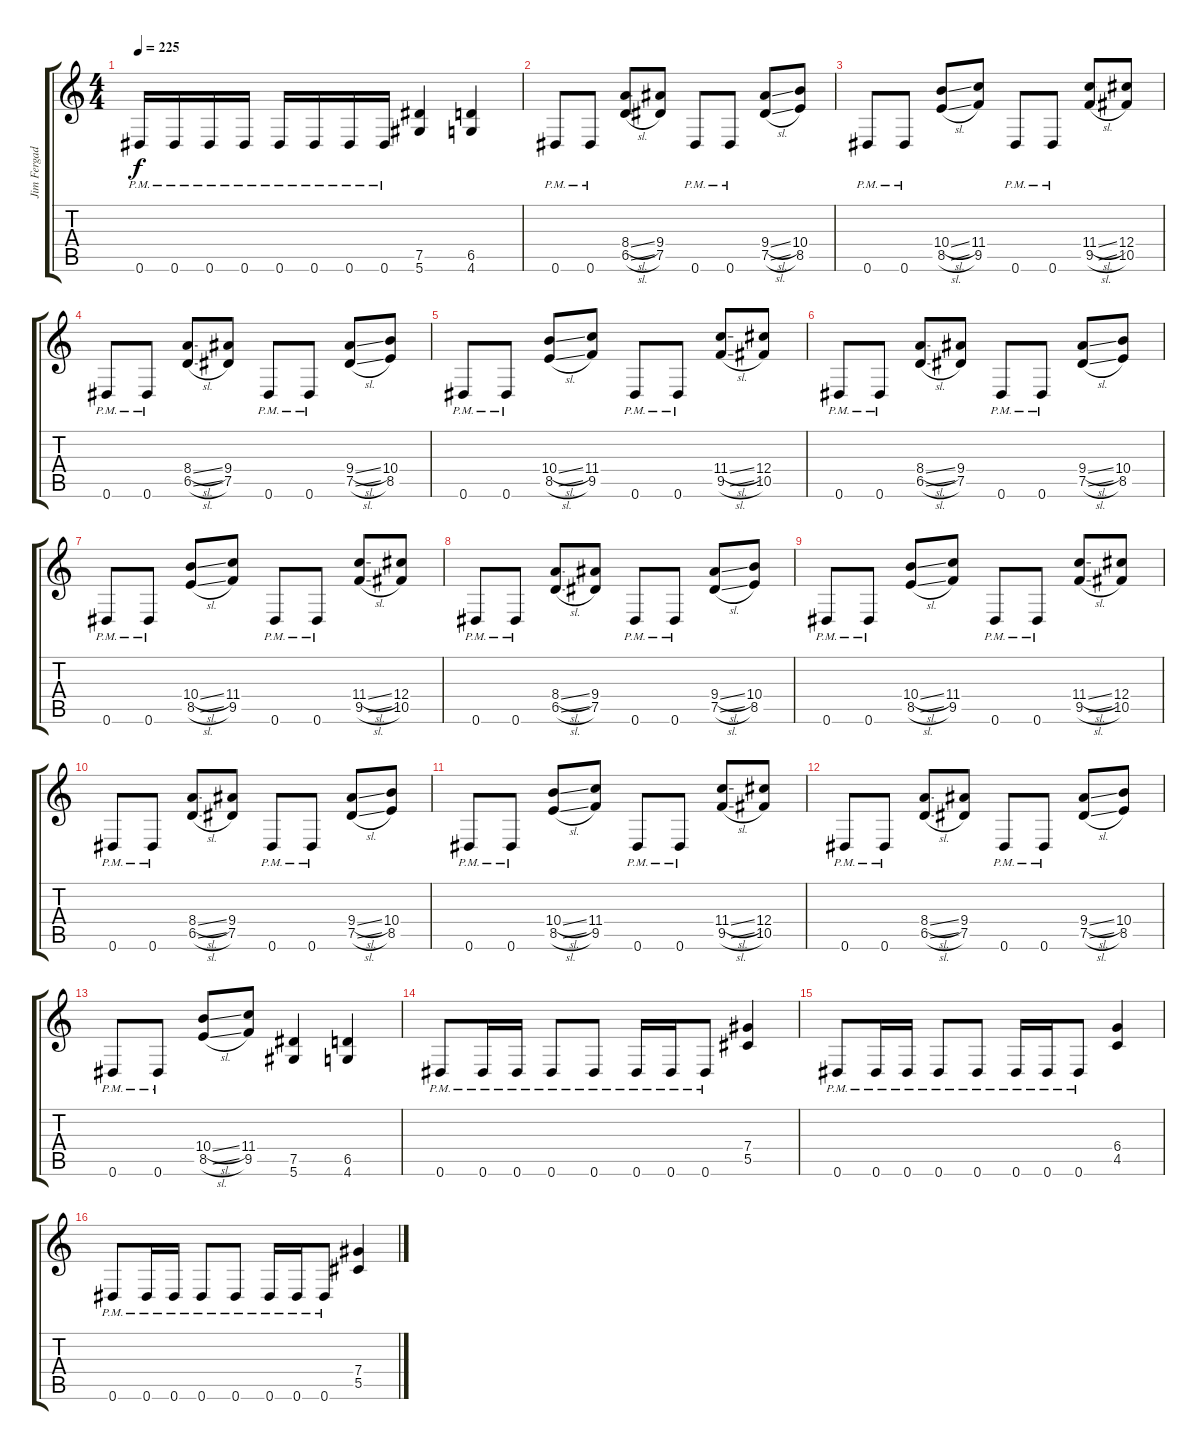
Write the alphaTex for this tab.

\track ("Jim Fergades" "Jim Fergad") {instrument distortionguitar}
\staff {score tabs}
\tuning (Eb4 Bb3 Gb3 Db3 Ab2 Eb2) {hide}
\ts (4 4)
\tempo 225
\clef g2
\ks c
0.6{pm}.16{dy f} 0.6{pm}.16 0.6{pm}.16 0.6{pm}.16 0.6{pm}.16 0.6{pm}.16 0.6{pm}.16 0.6{pm}.16 (7.5 5.6).4 (6.5 4.6).4 |
0.6{pm}.8 0.6{pm}.8 (8.4{sl} 6.5{sl}).8 (9.4 7.5).8 0.6{pm}.8 0.6{pm}.8 (9.4{sl} 7.5{sl}).8 (10.4 8.5).8 |
0.6{pm}.8 0.6{pm}.8 (10.4{sl} 8.5{sl}).8 (11.4 9.5).8 0.6{pm}.8 0.6{pm}.8 (11.4{sl} 9.5{sl}).8 (12.4 10.5).8 |
0.6{pm}.8 0.6{pm}.8 (8.4{sl} 6.5{sl}).8 (9.4 7.5).8 0.6{pm}.8 0.6{pm}.8 (9.4{sl} 7.5{sl}).8 (10.4 8.5).8 |
0.6{pm}.8 0.6{pm}.8 (10.4{sl} 8.5{sl}).8 (11.4 9.5).8 0.6{pm}.8 0.6{pm}.8 (11.4{sl} 9.5{sl}).8 (12.4 10.5).8 |
0.6{pm}.8 0.6{pm}.8 (8.4{sl} 6.5{sl}).8 (9.4 7.5).8 0.6{pm}.8 0.6{pm}.8 (9.4{sl} 7.5{sl}).8 (10.4 8.5).8 |
0.6{pm}.8 0.6{pm}.8 (10.4{sl} 8.5{sl}).8 (11.4 9.5).8 0.6{pm}.8 0.6{pm}.8 (11.4{sl} 9.5{sl}).8 (12.4 10.5).8 |
0.6{pm}.8 0.6{pm}.8 (8.4{sl} 6.5{sl}).8 (9.4 7.5).8 0.6{pm}.8 0.6{pm}.8 (9.4{sl} 7.5{sl}).8 (10.4 8.5).8 |
0.6{pm}.8 0.6{pm}.8 (10.4{sl} 8.5{sl}).8 (11.4 9.5).8 0.6{pm}.8 0.6{pm}.8 (11.4{sl} 9.5{sl}).8 (12.4 10.5).8 |
0.6{pm}.8 0.6{pm}.8 (8.4{sl} 6.5{sl}).8 (9.4 7.5).8 0.6{pm}.8 0.6{pm}.8 (9.4{sl} 7.5{sl}).8 (10.4 8.5).8 |
0.6{pm}.8 0.6{pm}.8 (10.4{sl} 8.5{sl}).8 (11.4 9.5).8 0.6{pm}.8 0.6{pm}.8 (11.4{sl} 9.5{sl}).8 (12.4 10.5).8 |
0.6{pm}.8 0.6{pm}.8 (8.4{sl} 6.5{sl}).8 (9.4 7.5).8 0.6{pm}.8 0.6{pm}.8 (9.4{sl} 7.5{sl}).8 (10.4 8.5).8 |
0.6{pm}.8 0.6{pm}.8 (10.4{sl} 8.5{sl}).8 (11.4 9.5).8 (7.5 5.6).4 (6.5 4.6).4 |
0.6{pm}.8 0.6{pm}.16 0.6{pm}.16 0.6{pm}.8 0.6{pm}.8 0.6{pm}.16 0.6{pm}.16 0.6{pm}.8 (7.4 5.5).4 |
0.6{pm}.8 0.6{pm}.16 0.6{pm}.16 0.6{pm}.8 0.6{pm}.8 0.6{pm}.16 0.6{pm}.16 0.6{pm}.8 (6.4 4.5).4 |
0.6{pm}.8 0.6{pm}.16 0.6{pm}.16 0.6{pm}.8 0.6{pm}.8 0.6{pm}.16 0.6{pm}.16 0.6{pm}.8 (7.4 5.5).4
